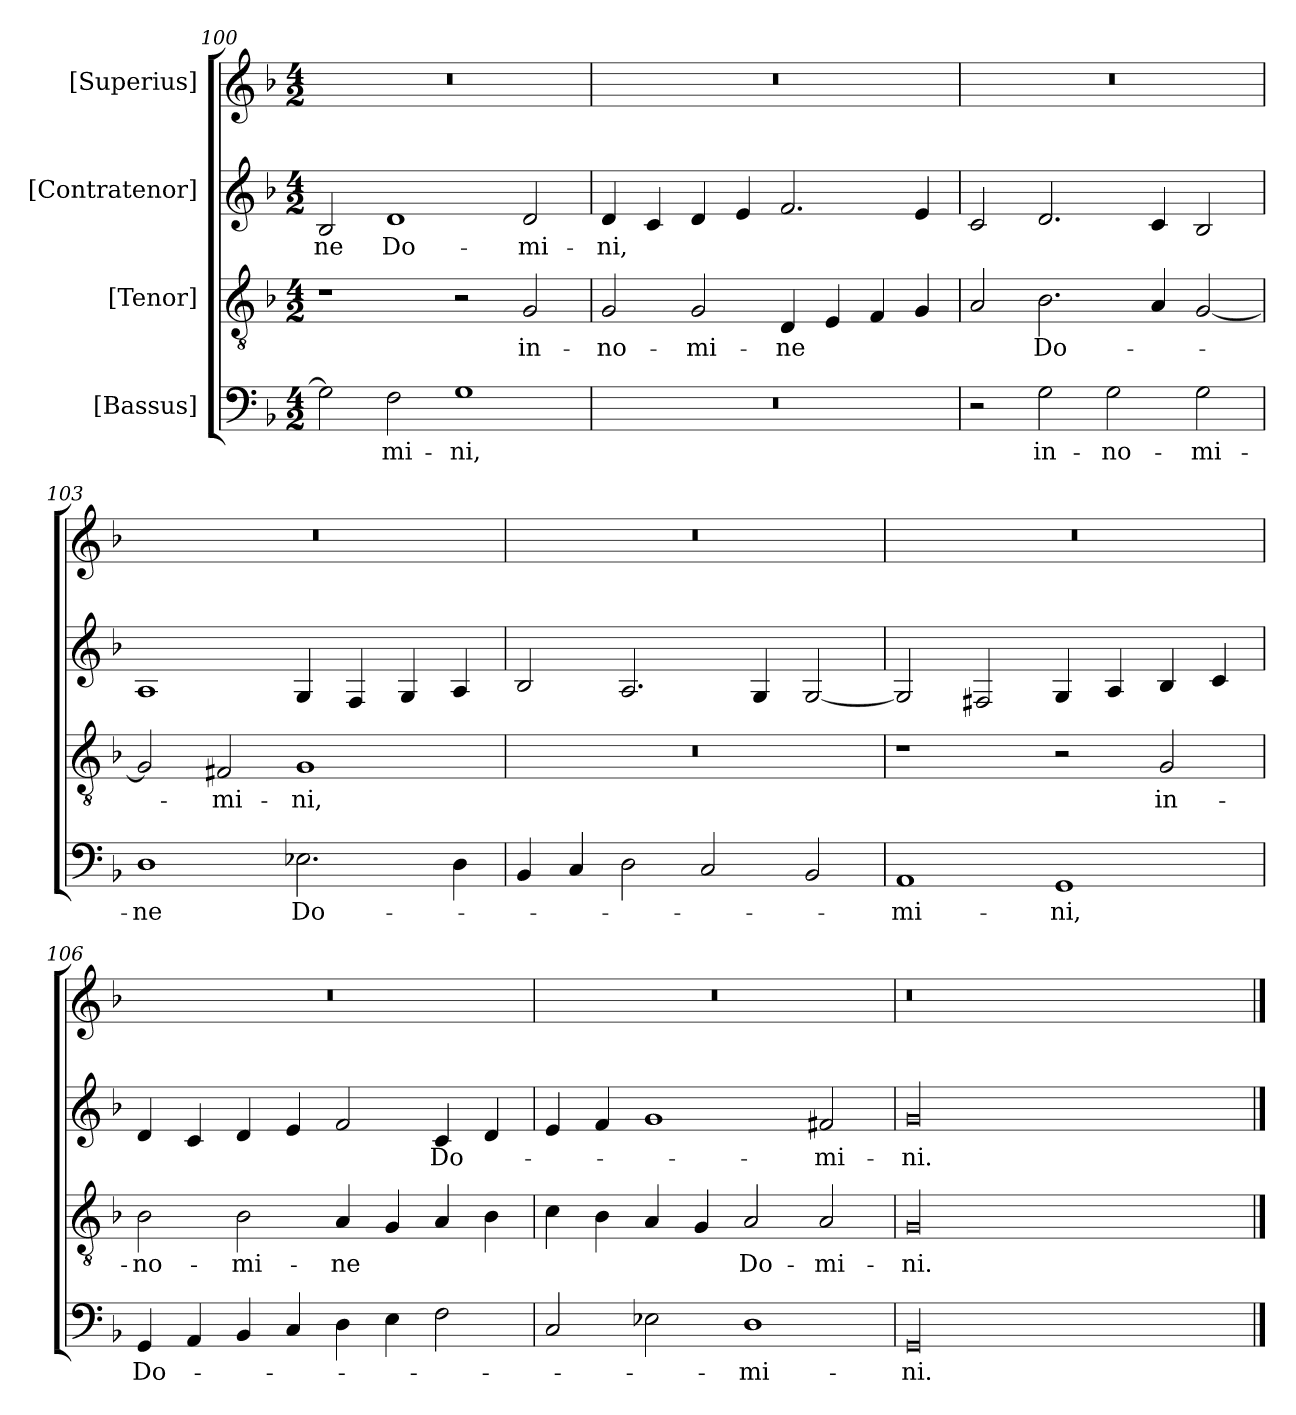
**kern	**text	**kern	**text	**kern	**text	**kern
*part4	*part4	*part3	*part3	*part2	*part2	*part1
*staff4	*staff4	*staff3	*staff3	*staff2	*staff2	*staff1
*I"[Bassus]	*	*I"[Tenor]	*	*I"[Contratenor]	*	*I"[Superius]
*clefF4	*	*clefGv2	*	*clefG2	*	*clefG2
*k[b-]	*	*k[b-]	*	*k[b-]	*	*k[b-]
*M4/2	*	*M4/2	*	*M4/2	*	*M4/2
=100	=100	=100	=100	=100	=100	=100
2G\]	.	1r	.	2B-/	-ne	0r
2F\	-mi-	.	.	1d/	Do-	.
1G\	-ni,	2r	.	.	.	.
.	.	2G/	in-	2d/	-mi-	.
=101	=101	=101	=101	=101	=101	=101
0r	.	2G/	no-	4d/	-ni,	0r
.	.	.	.	4c/	.	.
.	.	2G/	-mi-	4d/	.	.
.	.	.	.	4e/	.	.
.	.	4D/	-ne	2.f/	.	.
.	.	4E/	.	.	.	.
.	.	4F/	.	.	.	.
.	.	4G/	.	4e/	.	.
=102	=102	=102	=102	=102	=102	=102
2r	.	2A/	.	2c/	.	0r
2G\	in-	2.B-\	Do-	2.d/	.	.
2G\	no-	.	.	.	.	.
.	.	4A/	.	4c/	.	.
2G\	-mi-	[2G/	.	2B-/	.	.
=103	=103	=103	=103	=103	=103	=103
1D\	-ne	2G/]	.	1A/	.	0r
.	.	2F#X/	-mi-	.	.	.
2.E-X\	Do-	1G/	-ni,	4G/	.	.
.	.	.	.	4F/	.	.
.	.	.	.	4G/	.	.
4D\	.	.	.	4A/	.	.
=104	=104	=104	=104	=104	=104	=104
4BB-/	.	0r	.	2B-/	.	0r
4C/	.	.	.	.	.	.
2D\	.	.	.	2.A/	.	.
2C/	.	.	.	.	.	.
.	.	.	.	4G/	.	.
2BB-/	.	.	.	[2G/	.	.
=105	=105	=105	=105	=105	=105	=105
1AA/	-mi-	1r	.	2G/]	.	0r
.	.	.	.	2F#X/	.	.
1GG/	-ni,	2r	.	4G/	.	.
.	.	.	.	4A/	.	.
.	.	2G/	in-	4B-/	.	.
.	.	.	.	4c/	.	.
=106	=106	=106	=106	=106	=106	=106
4GG/	Do-	2B-\	no-	4d/	.	0r
4AA/	.	.	.	4c/	.	.
4BB-/	.	2B-\	-mi-	4d/	.	.
4C/	.	.	.	4e/	.	.
4D\	.	4A/	-ne	2f/	.	.
4E\	.	4G/	.	.	.	.
2F\	.	4A/	.	4c/	Do-	.
.	.	4B-\	.	4d/	.	.
=107	=107	=107	=107	=107	=107	=107
2C/	.	4c\	.	4e/	.	0r
.	.	4B-\	.	4f/	.	.
2E-X\	.	4A/	.	1g/	.	.
.	.	4G/	.	.	.	.
1D\	-mi-	2A/	Do-	.	.	.
.	.	2A/	-mi-	2f#X/	-mi-	.
=108	=108	=108	=108	=108	=108	=108
00GG/	-ni.	00G/	-ni.	00g/	-ni.	0r
.	.	.	.	.	.	0ryy
==	==	==	==	==	==	==
*-	*-	*-	*-	*-	*-	*-
